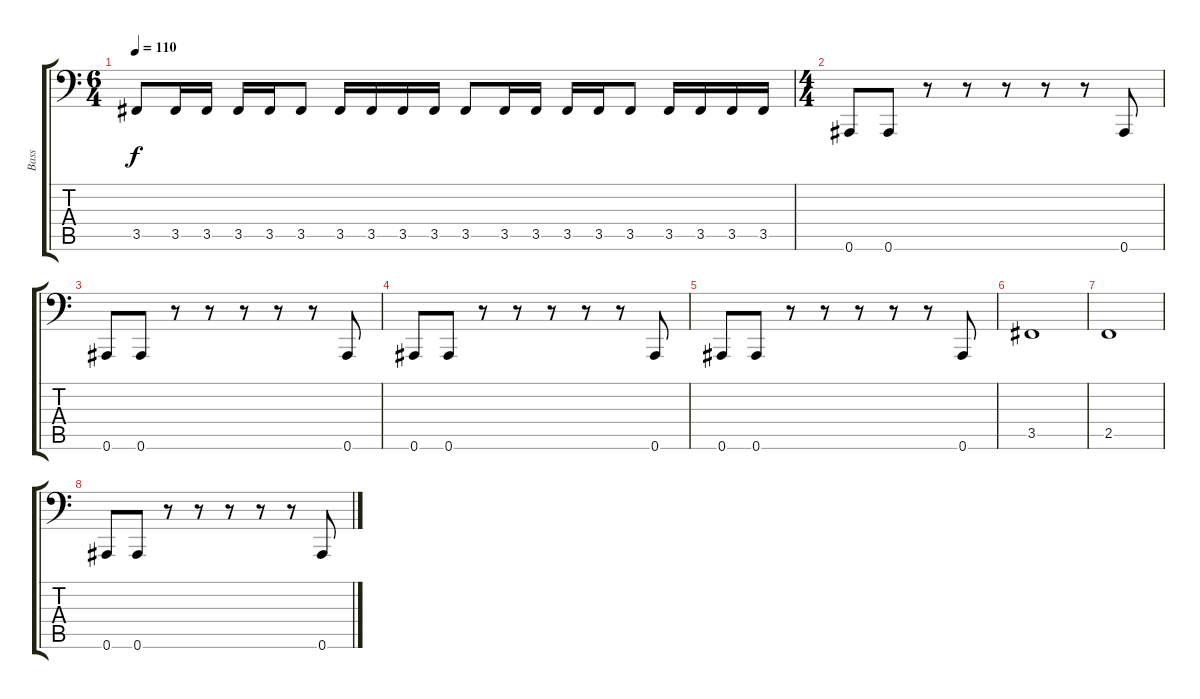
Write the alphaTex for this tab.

\track ("Bass" "Bass") {instrument electricbassfinger}
\staff {score tabs}
\tuning (Bb2 F2 Db2 Ab1 Eb1 Bb0) {hide}
\ts (6 4)
\tempo 110
\clef f4
\ks c
3.5.8{dy f} 3.5.16 3.5.16 3.5.16 3.5.16 3.5.8 3.5.16 3.5.16 3.5.16 3.5.16 3.5.8 3.5.16 3.5.16 3.5.16 3.5.16 3.5.8 3.5.16 3.5.16 3.5.16 3.5.16 |
\ts (4 4)
0.6.8 0.6.8 r.8 r.8 r.8 r.8 r.8 0.6.8 |
0.6.8 0.6.8 r.8 r.8 r.8 r.8 r.8 0.6.8 |
0.6.8 0.6.8 r.8 r.8 r.8 r.8 r.8 0.6.8 |
0.6.8 0.6.8 r.8 r.8 r.8 r.8 r.8 0.6.8 |
3.5.1 |
2.5.1 |
0.6.8 0.6.8 r.8 r.8 r.8 r.8 r.8 0.6.8
